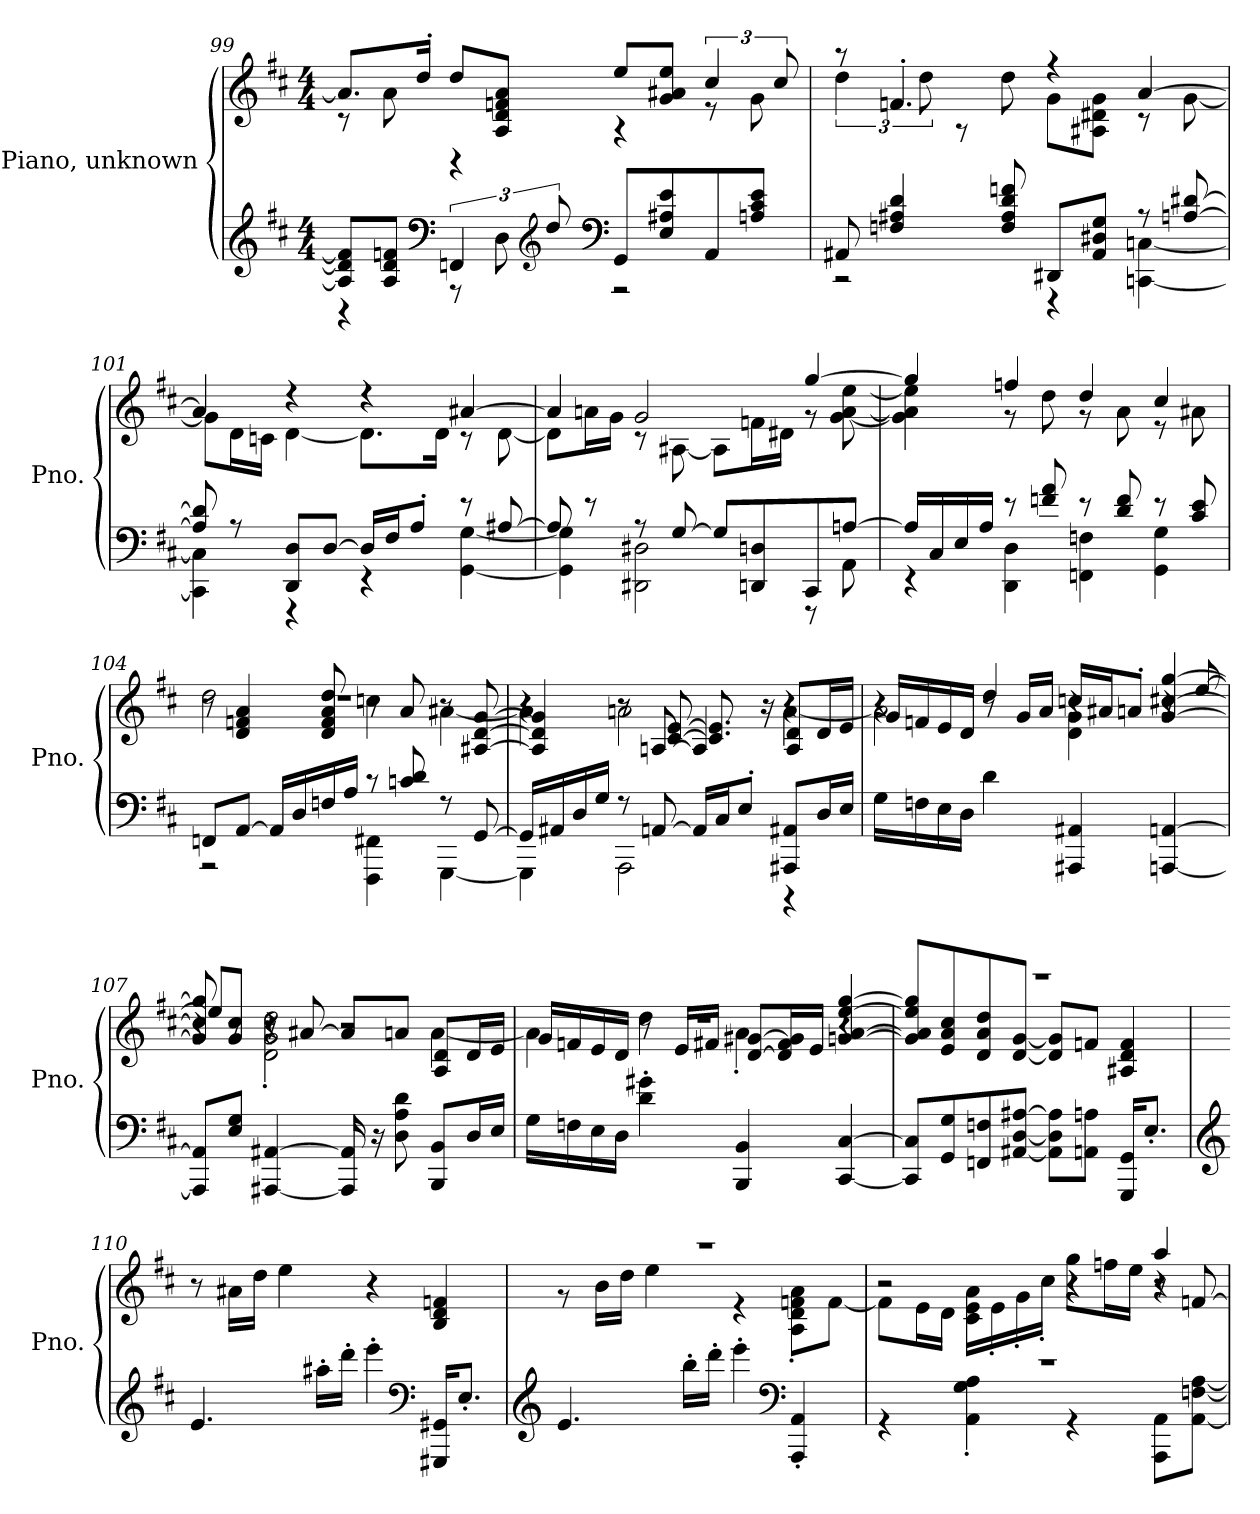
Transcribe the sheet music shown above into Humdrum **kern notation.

**kern	**kern
*part1	*part1
*staff2	*staff1
*I"Piano, unknown	*
*I'Pno.	*
*clefG2	*clefG2
*k[f#c#]	*k[f#c#]
*M4/4	*M4/4
=99	=99
*^	*^
8A/] 8d/] 8f/]L	4r	8.a/L]	8r
8A/ 8d/ 8fn/J	.	.	8a\
.	.	16dd'/Jk	.
*clefF4	*	*	*
6FFn/	8r	8dd/L	4r
.	8D\	8A/ 8d/ 8fn/ 8a/J	.
*clefG2	*	*	*
12dd/	.	.	.
*clefF4	*	*	*
8GG/L	2r	8ee/L	4r
8E/ 8A#X/ 8e/	.	8g/ 8a#X/ 8ee/J	.
8AA/	.	6cc#/	8r
8An/ 8c#/ 8e/J	.	.	8g\
.	.	12cc#/	.
!!LO:LB:g=z	!!
=100	=100	=100	=100
8AA#X/	2r	8r	6dd\
4Fn/ 4A#X/ 4d/	.	4.fn'/	.
.	.	.	12dd\
.	.	.	8r
8F/ 8A#/ 8d/ 8fn/	.	.	8dd\
8DD#X/L	4r	4r	8g\L
8AA#/ 8D#X/ 8G/J	.	.	8A#X\ 8d#X\ 8g\J
8r	[4CCn\ [4Cn\	[4a/	8r
[8An/ [8d#X/	.	.	[8g\
=101	=101	=101	=101
8A/] 8d#/]	4CC\] 4C\]	4a/]	8g\L]
8r	.	.	16d\L
.	.	.	16cn\JJ
8DD/ 8D/L	4r	4r	[4d\
[8D/J	.	.	.
16D/LL]	4r	4r	8.d\L]
16F#/J	.	.	.
8A'/J	.	.	.
.	.	.	16d\Jk
8r	[4GG\ [4G\	[4a#X/	8r
[8A#X/	.	.	[8d\
!!LO:LB:g=z	!!
=102	=102	=102	=102
8A#/]	4GG\] 4G\]	4a#/]	8d\L]
8r	.	.	16an\L
.	.	.	16g\JJ
8r	2DD#X\ 2D#X\	2g/	8r
[8G/	.	.	[8A#X\
8G/L]	.	.	8A#\L]
8DDn/ 8Dn/	.	.	16fn\L
.	.	.	16d#X\JJ
8CC#/	8r	[4gg/	8r
[8An/J	8AA\	.	[8g\ [8a\ [8ee\
=103	=103	=103	=103
16A/LL]	4r	4gg/]	4g\] 4a\] 4ee\]
16C#/	.	.	.
16E/	.	.	.
16A/JJ	.	.	.
8r	4DD\ 4D\	4ffn/	8r
8fn/ 8a/	.	.	8dd\
8r	4FFn\ 4Fn\	4dd/	8r
8d/ 8f/	.	.	8a\
8r	4GG\ 4G\	4cc#/	8r
8c#/ 8e/	.	.	8a#X\
!!LO:LB:g=z
=104	=104	=104	=104
*	*	*	*^
8FFn/L	2r	1r	2dd\	8r
[8AA/J	.	.	.	4d/ 4fn/ 4a/
16AA/LL]	.	.	.	.
16D/	.	.	.	.
16Fn/	.	.	.	8d/ 8f/ 8a/ 8dd/
16A/JJ	.	.	.	.
8r	4FFF#\ 4FF#X\	.	4ccn\	8r
8cn/ 8d/	.	.	.	8a/
8r	[4GGG\	.	[4a#X\	8r
[8GG/	.	.	.	[8A#X/ [8d/ [8g/
=105	=105	=105	=105	=105
16GG/LL]	4GGG\]	4r	4a#\]	4A#/] 4d/] 4g/]
16AA#X/	.	.	.	.
16D/	.	.	.	.
16G/JJ	.	.	.	.
8r	2AAA\	8r	2an\	8r
[8AAn/	.	[8An/	.	[8c#/ [8e/
16AA/LL]	.	4A/]	.	8.c#/] 8.e/]
16C#/J	.	.	.	.
8E'/J	.	.	.	.
.	.	.	.	16r
8AAA#X/ 8AA#X/L	4r	4r	[4a\	8A/ 8d/L
16D/L	.	.	.	16d/L
16E/JJ	.	.	.	16e/JJ
*v	*v	*	*	*
!!LO:LB:g=z	!!	!!
=106	=106	=106	=106
16G\LL	4r	2a\]	16g/LL
16Fn\	.	.	16fn/
16E\	.	.	16e/
16D\JJ	.	.	16d/JJ
4d\	4dd/	.	8r
.	.	.	16g/LL
.	.	.	16a/JJ
4AAA#X/ 4AA#X/	4r	4d\ 4g\	16ccn/LL
.	.	.	16a#X/J
.	.	.	8an'/J
[4AAAn/ [4AAn/	[4g/ [4cc#X/ [4gg/	4r	8r
.	.	.	[8ee/
=107	=107	=107	=107
8AAA/] 8AA/]L	8g/] 8cc#/] 8gg/]	4r	8ee/L]
8E/ 8G/J	8r	.	8g/ 8cc#/J
[4AAA#X/ [4AA#X/	4r	2d\' 2g\' 2dd\'	8r
.	.	.	[8a#X/
16AAA#/] 16AA#/]	2r	.	8a#/L]
16r	.	.	.
8D\ 8A\ 8d\	.	.	8an/J
8BBB/ 8BB/L	.	[4a\	8A/ 8d/L
16D/L	.	.	16d/L
16E/JJ	.	.	16e/JJ
!!LO:PB:g=z	!!	!!
=108	=108	=108	=108
16G\LL	1r	4a\]	16g/LL
16Fn\	.	.	16fn/
16E\	.	.	16e/
16D\JJ	.	.	16d/JJ
4d\' 4g#X\'	.	4dd\	8r
.	.	.	16e/LL
.	.	.	16f#X/JJ
4BBB/ 4BB/	.	4a'\	[8d/ [8g#X/L
.	.	.	16d/] 16f#/ 16g#/]L
.	.	.	16e/JJ
[4CC#/ [4C#/	.	4r	[4gn/ [4a/ [4ee/ [4gg/
*	*	*v	*v
=109	=109	=109
8CC#/] 8C#/]L	1r	8g/] 8a/] 8ee/] 8gg/]L
8GG/ 8G/	.	8e/ 8a/ 8cc#/
8FFn/ 8Fn/	.	8d/ 8a/ 8dd/
[8AA#X/ [8D/ [8A#X/J	.	[8d/ [8g/J
8AA#\] 8D\] 8A#\]L	.	8d/] 8g/]L
8AAn\ 8An\J	.	8fn/J
16GGG/ 16GG/KL	.	4A#X/ 4d/ 4f/
8.E'/J	.	.
*	*v	*v
!!LO:LB:g=z
=110	=110
*clefG2	*
4.e/	8r
.	16a#X\LL
.	16dd\JJ
.	4ee\
16aa#X'\LL	.
16ddd'\JJ	.
4eee'\	4r
*clefF4	*
16GGG#X/ 16GG#X/KL	4B/ 4d/ 4fn/
8.E'/J	.
=111	=111
*clefG2	*
*	*^
4.e/	1r	8r
.	.	16b\LL
.	.	16dd\JJ
.	.	4ee\
16bb'\LL	.	.
16ddd'\JJ	.	.
4eee'\	.	4r
*clefF4	*	*
4AAA/' 4AA/'	.	8A\' 8d\' 8fn\' 8a\'L
.	.	[8f\J
=112	=112	=112
*^	*	*^
1r	4r	2r	8f\L]	2r
.	.	.	16e\L	.
.	.	.	16d\JJ	.
.	4AA\' 4G\' 4A\'	.	16c#\ 16e\ 16a\LL	.
.	.	.	16e'\	.
.	.	.	16g'\	.
.	.	.	16cc#'\JJ	.
.	4r	4r	8gg\L	4r
.	.	.	16ffn\L	.
.	.	.	16ee\JJ	.
.	8AAA\ 8AA\L	4aa/	4r	8r
.	[8AA\ [8Fn\ [8A\J	.	.	[8fn/
*v	*v	*	*	*
*	*v	*v	*v
=	=
*-	*-
